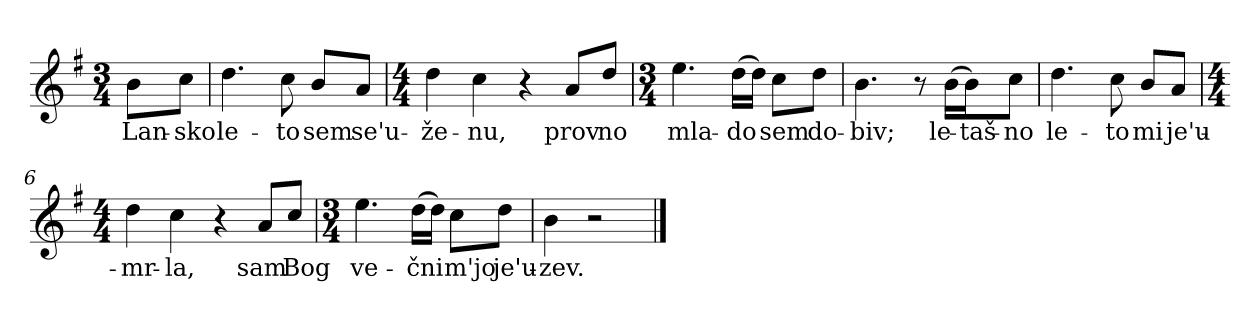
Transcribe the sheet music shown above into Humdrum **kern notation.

**kern	**text
*part1	*part1
*staff1	*staff1
*clefG2	*
*k[f#]	*
*G:	*
*M3/4	*
*MM63	*
=	=
8b\L	Lan-
8cc\J	-sko
=1	=1
4.dd\	le-
8cc\	-to
8b/L	sem
8a/J	se'u-
=2	=2
*M4/4	*
4dd\	-že-
4cc\	-nu,
4r	.
8a/L	prov
8dd/J	no
=3	=3
*M3/4	*
4.ee\	mla-
(>16dd\LL	-do
16dd\JJ)	.
8cc\L	sem
8dd\J	do-
=4	=4
4.b\	-biv;
8r	.
(>16b\LL	le-
16b\J)	-taš-
8cc\J	-no
!!LO:LB:g=z
=5	=5
4.dd\	le-
8cc\	-to
8b/L	mi
8a/J	je'u-
=6	=6
*M4/4	*
4dd\	-mr-
4cc\	-la,
4r	.
8a/L	sam
8cc/J	Bog
=7	=7
*M3/4	*
4.ee\	ve-
(>16dd\LL	-čni
16dd\JJ)	.
8cc\L	m'jo
8dd\J	je'u-
=8	=8
4b\	-zev.
2r	.
==	==
*-	*-
